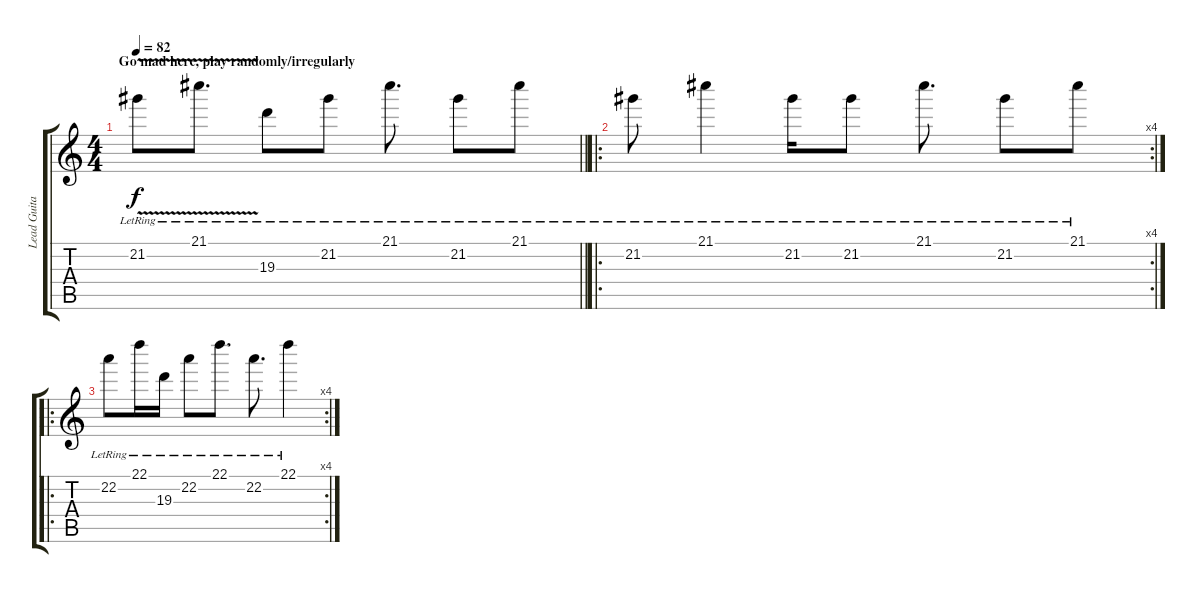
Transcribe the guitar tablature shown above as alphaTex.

\track ("Lead Guitar" "Lead Guita") {instrument distortionguitar}
\staff {score tabs}
\tuning (E4 B3 G3 D3 A2 D2) {hide}
\ts (4 4)
\section ("" "Go mad here, play randomly/irregularly")
\tempo 82
\clef g2
\barLineRight lightlight
\ks c
21.2{v lr}.8{dy f} 21.1{v lr}.8{d} 19.3{lr}.8 21.2{lr}.8 21.1{lr}.8{d} 21.2{lr}.8 21.1{lr}.8 |
\ro
\rc 4
\section ("" "")
21.2{lr}.8 21.1{lr}.4 21.2{lr}.16 21.2{lr}.8 21.1{lr}.8{d} 21.2{lr}.8 21.1{lr}.8 |
\ro
\rc 4
22.2{lr}.8 22.1{lr}.16 19.3{lr}.16 22.2{lr}.8 22.1{lr}.8{d} 22.2{lr}.8{d} 22.1{lr}.4
